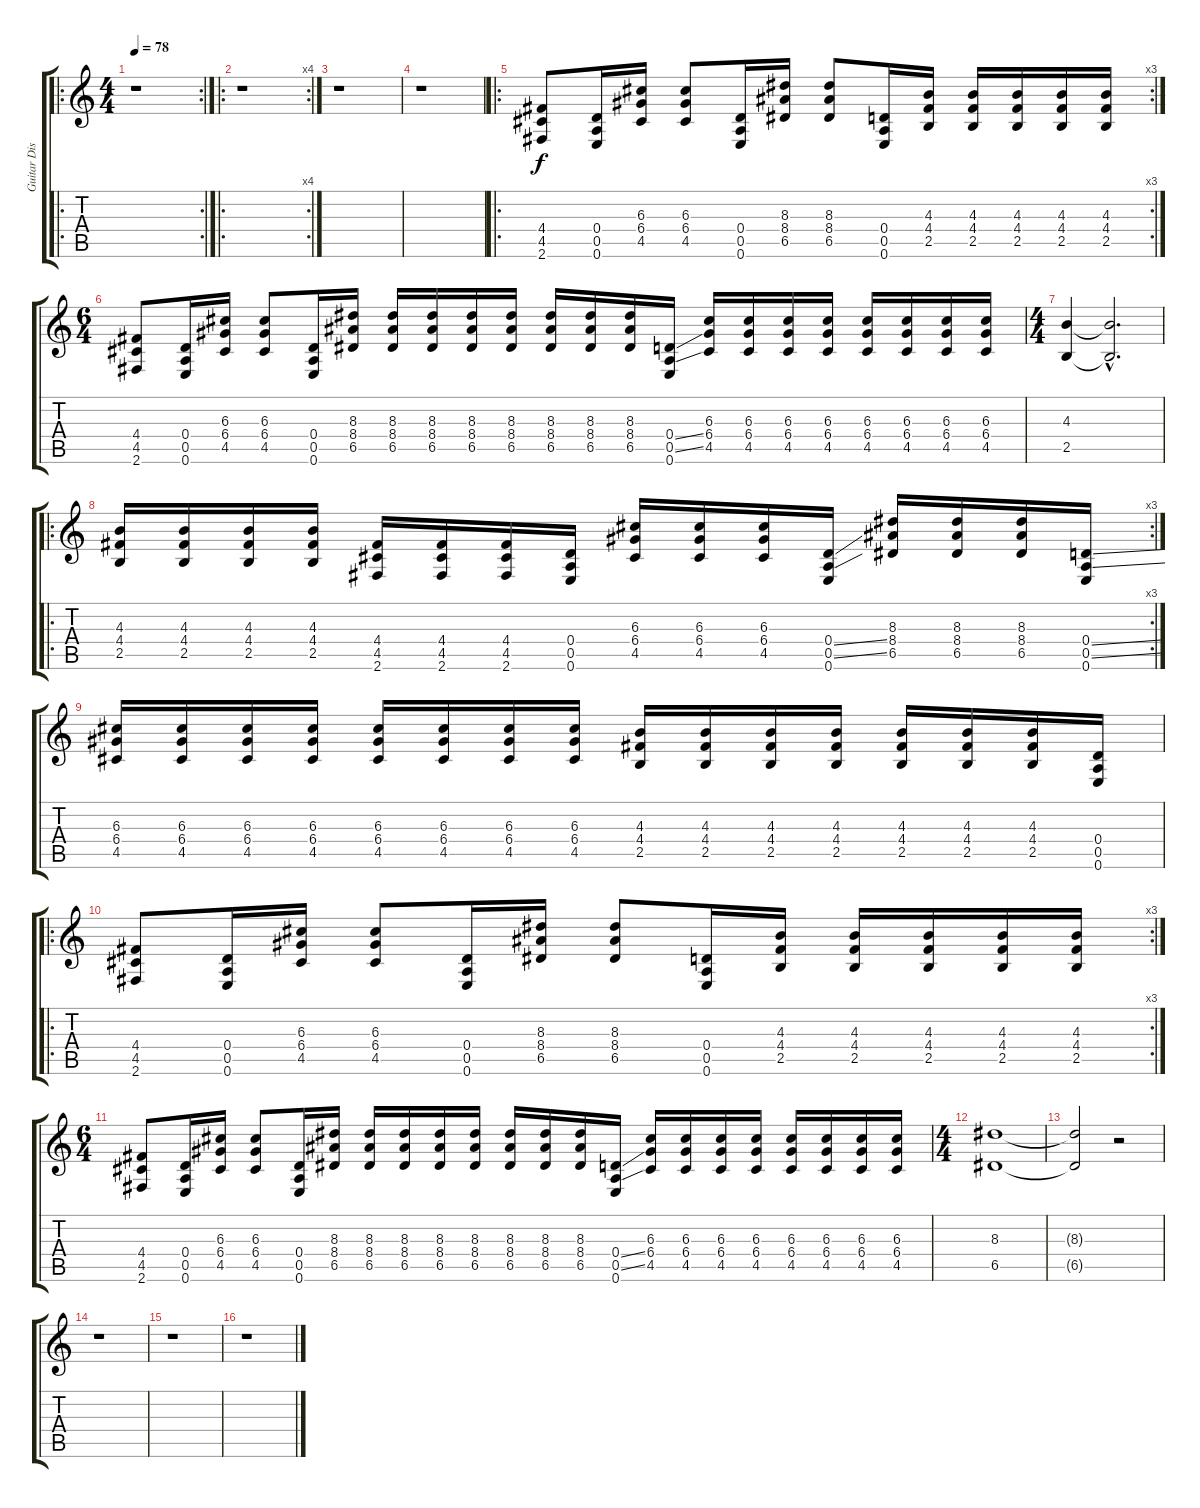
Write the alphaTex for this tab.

\track ("Guitar Dist" "Guitar Dis") {instrument distortionguitar}
\staff {score tabs}
\tuning (E4 B3 G3 D3 A2 E2) {hide}
\ro
\rc 2
\ts (4 4)
\tempo 78
\clef g2
\ks c
r.1{dy f instrument distortionguitar} |
\ro
\rc 4
r.1 |
r.1 |
r.1 |
\ro
\rc 3
(4.4 4.5 2.6).8 (0.4 0.5 0.6).16 (6.3 6.4 4.5).16 (6.3 6.4 4.5).8 (0.4 0.5 0.6).16 (8.3 8.4 6.5).16 (8.3 8.4 6.5).8 (0.4 0.5 0.6).16 (4.3 4.4 2.5).16 (4.3 4.4 2.5).16 (4.3 4.4 2.5).16 (4.3 4.4 2.5).16 (4.3 4.4 2.5).16 |
\ts (6 4)
(4.4 4.5 2.6).8 (0.4 0.5 0.6).16 (6.3 6.4 4.5).16 (6.3 6.4 4.5).8 (0.4 0.5 0.6).16 (8.3 8.4 6.5).16 (8.3 8.4 6.5).16 (8.3 8.4 6.5).16 (8.3 8.4 6.5).16 (8.3 8.4 6.5).16 (8.3 8.4 6.5).16 (8.3 8.4 6.5).16 (8.3 8.4 6.5).16 (0.4{ss} 0.5{ss} 0.6).16 (6.3 6.4 4.5).16 (6.3 6.4 4.5).16 (6.3 6.4 4.5).16 (6.3 6.4 4.5).16 (6.3 6.4 4.5).16 (6.3 6.4 4.5).16 (6.3 6.4 4.5).16 (6.3 6.4 4.5).16 |
\ts (4 4)
(4.3 2.5).4 (4.3{hac t} 2.5{hac t}).2{d} |
\ro
\rc 3
(4.3 4.4 2.5).16 (4.3 4.4 2.5).16 (4.3 4.4 2.5).16 (4.3 4.4 2.5).16 (4.4 4.5 2.6).16 (4.4 4.5 2.6).16 (4.4 4.5 2.6).16 (0.4 0.5 0.6).16 (6.3 6.4 4.5).16 (6.3 6.4 4.5).16 (6.3 6.4 4.5).16 (0.4{ss} 0.5{ss} 0.6).16 (8.3 8.4 6.5).16 (8.3 8.4 6.5).16 (8.3 8.4 6.5).16 (0.4{ss} 0.5{ss} 0.6).16 |
(6.3 6.4 4.5).16 (6.3 6.4 4.5).16 (6.3 6.4 4.5).16 (6.3 6.4 4.5).16 (6.3 6.4 4.5).16 (6.3 6.4 4.5).16 (6.3 6.4 4.5).16 (6.3 6.4 4.5).16 (4.3 4.4 2.5).16 (4.3 4.4 2.5).16 (4.3 4.4 2.5).16 (4.3 4.4 2.5).16 (4.3 4.4 2.5).16 (4.3 4.4 2.5).16 (4.3 4.4 2.5).16 (0.4 0.5 0.6).16 |
\ro
\rc 3
(4.4 4.5 2.6).8 (0.4 0.5 0.6).16 (6.3 6.4 4.5).16 (6.3 6.4 4.5).8 (0.4 0.5 0.6).16 (8.3 8.4 6.5).16 (8.3 8.4 6.5).8 (0.4 0.5 0.6).16 (4.3 4.4 2.5).16 (4.3 4.4 2.5).16 (4.3 4.4 2.5).16 (4.3 4.4 2.5).16 (4.3 4.4 2.5).16 |
\ts (6 4)
(4.4 4.5 2.6).8 (0.4 0.5 0.6).16 (6.3 6.4 4.5).16 (6.3 6.4 4.5).8 (0.4 0.5 0.6).16 (8.3 8.4 6.5).16 (8.3 8.4 6.5).16 (8.3 8.4 6.5).16 (8.3 8.4 6.5).16 (8.3 8.4 6.5).16 (8.3 8.4 6.5).16 (8.3 8.4 6.5).16 (8.3 8.4 6.5).16 (0.4{ss} 0.5{ss} 0.6).16 (6.3 6.4 4.5).16 (6.3 6.4 4.5).16 (6.3 6.4 4.5).16 (6.3 6.4 4.5).16 (6.3 6.4 4.5).16 (6.3 6.4 4.5).16 (6.3 6.4 4.5).16 (6.3 6.4 4.5).16 |
\ts (4 4)
(8.3 6.5).1 |
(8.3{t} 6.5{t}).2 r.2 |
r.1 |
r.1 |
r.1
